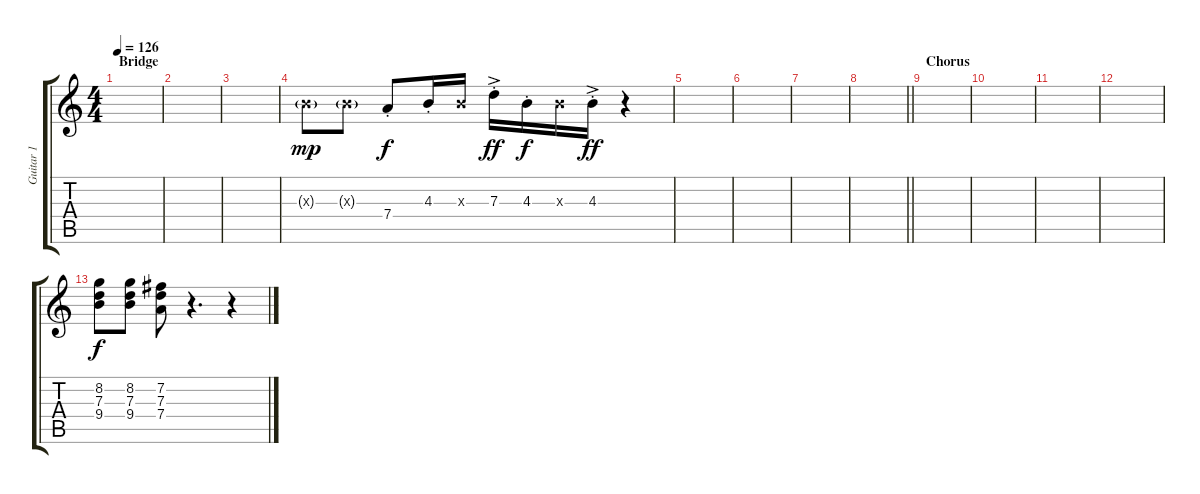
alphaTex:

\track ("Guitar 1" "Guitar 1") {instrument electricguitarmuted}
\staff {score tabs}
\tuning (E4 B3 G3 D3 A2 E2) {hide}
\ts (4 4)
\section ("" "Bridge")
\tempo 126
\clef g2
\ks c
|
|
|
4.3{g x}.8{dy mp} 4.3{g x}.8 7.4{st}.8{dy f} 4.3{st}.16 4.3{x}.16 7.3{ac st}.16{dy ff} 4.3{st}.16{dy f} 4.3{x}.16 4.3{ac st}.16{dy ff} r.4 |
|
|
|
\barLineRight lightlight
|
\section ("" "Chorus")
|
|
|
|
(8.2 7.3 9.4).8{dy f} (8.2 7.3 9.4).8 (7.2 7.3 7.4).8 r.4{d} r.4
